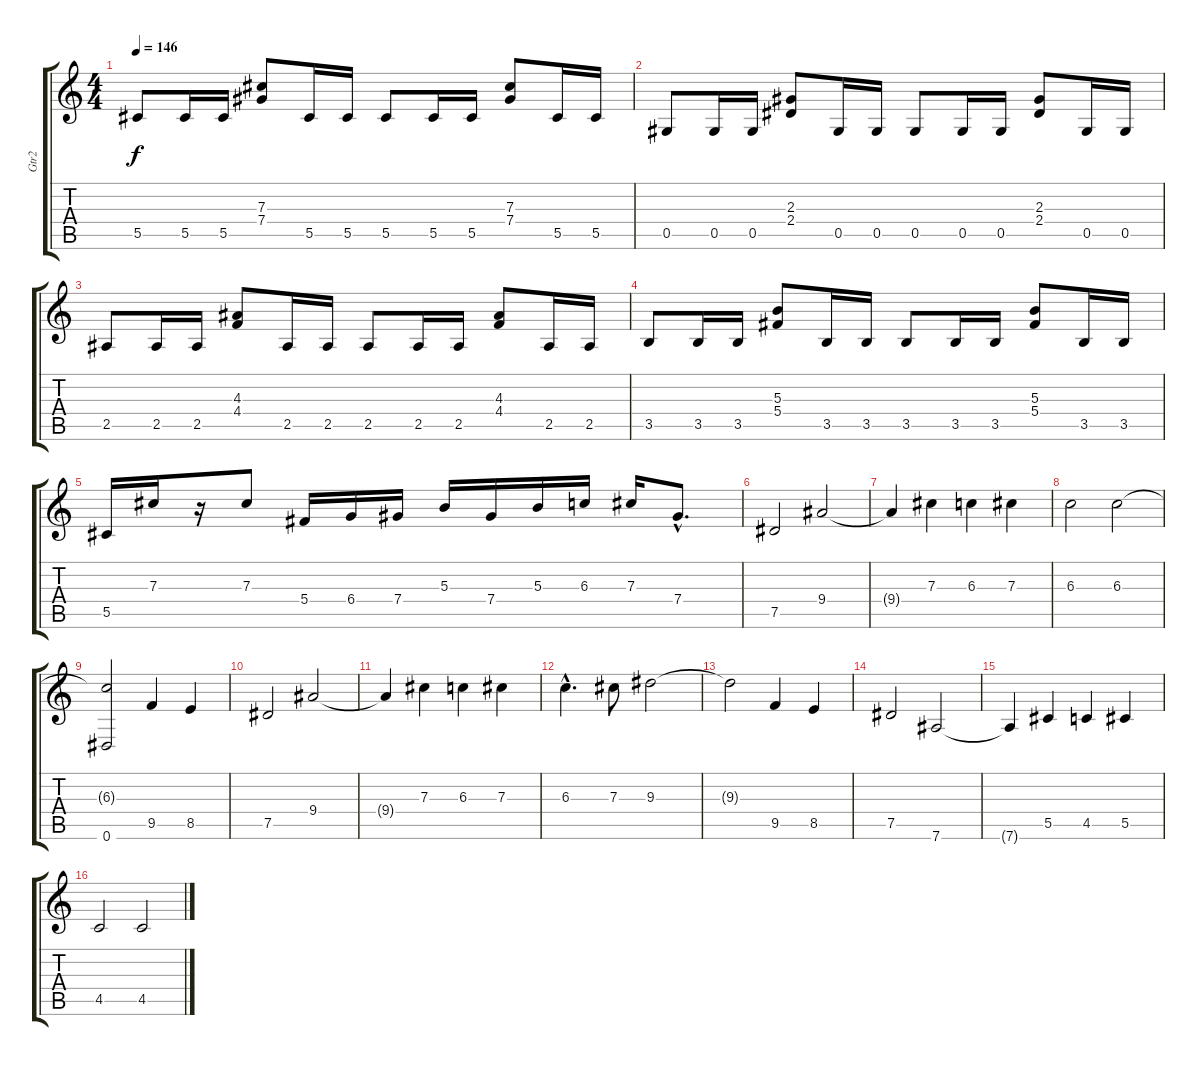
\track ("Gtr2" "Gtr2") {instrument overdrivenguitar}
\staff {score tabs}
\tuning (Eb4 Bb3 Gb3 Db3 Ab2 Eb2) {hide}
\ts (4 4)
\tempo 146
\clef g2
\ks c
5.5.8{dy f} 5.5.16 5.5.16 (7.3 7.4).8 5.5.16 5.5.16 5.5.8 5.5.16 5.5.16 (7.3 7.4).8 5.5.16 5.5.16 |
0.5.8 0.5.16 0.5.16 (2.3 2.4).8 0.5.16 0.5.16 0.5.8 0.5.16 0.5.16 (2.3 2.4).8 0.5.16 0.5.16 |
2.5.8 2.5.16 2.5.16 (4.3 4.4).8 2.5.16 2.5.16 2.5.8 2.5.16 2.5.16 (4.3 4.4).8 2.5.16 2.5.16 |
3.5.8 3.5.16 3.5.16 (5.3 5.4).8 3.5.16 3.5.16 3.5.8 3.5.16 3.5.16 (5.3 5.4).8 3.5.16 3.5.16 |
5.5.16 7.3.16 r.16 7.3.8 5.4.16 6.4.16 7.4.16 5.3.16 7.4.16 5.3.16 6.3.16 7.3.16 7.4{hac}.8{d} |
7.5.2 9.4.2 |
9.4{t}.4 7.3.4 6.3.4 7.3.4 |
6.3.2 6.3.2 |
(6.3{t} 0.6).2 9.5.4 8.5.4 |
7.5.2 9.4.2 |
9.4{t}.4 7.3.4 6.3.4 7.3.4 |
6.3{hac}.4{d} 7.3.8 9.3.2 |
9.3{t}.2 9.5.4 8.5.4 |
7.5.2 7.6.2 |
7.6{t}.4 5.5.4 4.5.4 5.5.4 |
4.5.2 4.5.2
